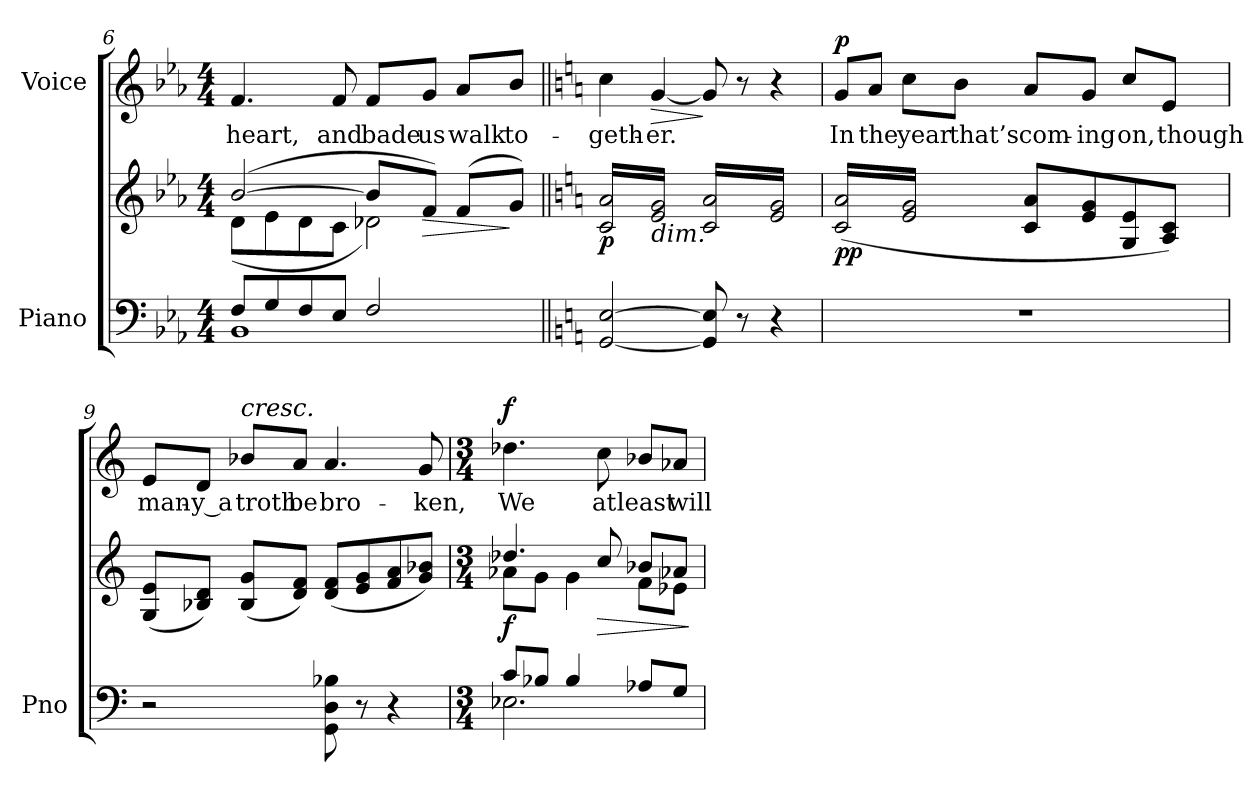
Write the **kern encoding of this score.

**kern	**kern	**dynam	**kern	**text	**dynam
*part2	*part2	*part2	*part1	*part1	*part1
*staff3	*staff2	*staff2/3	*staff1	*staff1	*staff1
*I"Piano	*	*	*I"Voice	*	*
*I'Pno	*	*	*	*	*
*clefF4	*clefG2	*	*clefG2	*	*
*k[b-e-a-]	*k[b-e-a-]	*	*k[b-e-a-]	*	*
*M4/4	*M4/4	*	*M4/4	*	*
=6	=6	=6	=6	=6	=6
*^	*^	*	*	*	*
8F/L	1BB-	([2b-/	(8d\L	.	4.f/	heart,	.
8G/	.	.	8e-\	.	.	.	.
8F/	.	.	8d\	.	.	.	.
8E-/J	.	.	8c\J	.	8f/	and	.
2F/	.	8b-/L]	2d-X\)	.	8f/L	bade	.
!	!	!	!	!LO:HP:b	!	!	!
.	.	8f/J)	.	>	8g/J	us	.
.	.	(8f/L	.	.	8a-/L	walk	.
.	.	8g/J)	.	]	8b-/J	to-	.
*v	*v	*	*	*	*	*	*
*	*v	*v	*	*	*	*
=7||	=7||	=7||	=7||	=7||	=7||
*k[]	*k[]	*	*k[]	*	*
!	!	!LO:DY:b	!	!	!
*	*tremolo	*	*	*	*
[2GG/ [2E/	(16c/ 16a/LL	p	4cc\	-geth-	.
.	16e/ 16g/	.	.	.	.
.	16c/ 16a/	.	.	.	.
.	16e/ 16g/	.	.	.	.
!	!LO:TX:b:i:t=dim.	!	!	!	!
!	!	!	!	!	!LO:HP:b
.	16c/ 16a/	.	[4g/	-er.	>
.	16e/ 16g/	.	.	.	.
.	16c/ 16a/	.	.	.	.
.	16e/ 16g/JJ	.	.	.	.
8GG/] 8E/]	16c/ 16a/LL	.	8g/]	.	]
.	16e/ 16g/)	.	.	.	.
8r	16c/ 16a/	.	8r	.	.
.	16e/ 16g/)	.	.	.	.
4r	16c/ 16a/	.	4r	.	.
.	16e/ 16g/)	.	.	.	.
.	16c/ 16a/	.	.	.	.
.	16e/ 16g/)JJ	.	.	.	.
=8	=8	=8	=8	=8	=8
!	!	!LO:DY:b	!	!	!LO:DY:a
1r	(>16c/ 16a/LL	pp	8g/L	In	p
.	16e/ 16g/	.	.	.	.
.	16c/ 16a/	.	8a/J	the	.
.	16e/ 16g/	.	.	.	.
.	16c/ 16a/	.	8cc\L	year	.
.	16e/ 16g/	.	.	.	.
.	16c/ 16a/	.	8b\J	that’s	.
.	16e/ 16g/JJ	.	.	.	.
*	*Xtremolo	*	*	*	*
.	8c/ 8a/L	.	8a/L	com-	.
.	.	.	.	.	.
.	8e/ 8g/	.	8g/J	-ing	.
.	.	.	.	.	.
.	8G/ 8e/	.	8cc/L	on,	.
.	8A/ 8c/J)	.	8e/J	though	.
=9	=9	=9	=9	=9	=9
2r	(8G/ 8e/L	.	8e/L	man-	.
.	8B-X/ 8d/J)	.	8d/J	y a	.
!	!	!	!LO:TX:a:i:t=cresc.	!	!
.	(8B-/ 8g/L	.	8b-X/L	troth	.
.	8d/ 8f/J)	.	8a/J	be	.
8GG\ 8D\ 8B-X\	(8d/ 8f/L	.	4.a/	bro-	.
8r	8e/ 8g/	.	.	.	.
4r	8f/ 8a/	.	.	.	.
.	8g/ 8b-X/J)	.	8g/	-ken,	.
=10	=10	=10	=10	=10	=10
*M3/4	*M3/4	*	*M3/4	*	*
*^	*^	*	*	*	*
!	!	!	!	!LO:DY:b	!	!	!LO:DY:a
8c/L	2.E-X\	4.dd-X/	8a-X\L	f	4.dd-X\	We	f
8B-X/J	.	.	8g\J	.	.	.	.
4B-/	.	.	4g\	.	.	.	.
!	!	!	!	!LO:HP:b	!	!	!
.	.	8cc/	.	>	8cc\	at	.
8A-X/L	.	8b-X/L	8f\L	.	8b-X/L	least	.
8G/J	.	8a-X/J	8e-X\J	.	8a-X/J	will	.
*v	*v	*	*	*	*	*	*
*	*v	*v	*	*	*	*
.	.	]	.	.	.
=	=	=	=	=	=
*-	*-	*-	*-	*-	*-
